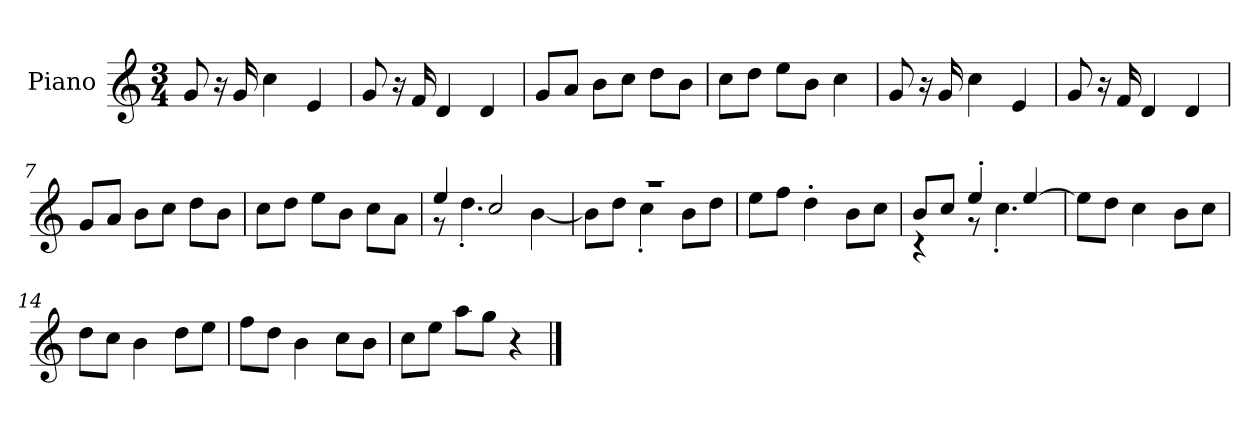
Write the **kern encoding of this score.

**kern
*part1
*staff1
*I"Piano
*I'P-no
*clefG2
*k[]
*M3/4
*MM181
=1
8g/
16r
16g/
4cc\
4e/
=2
8g/
16r
16f/
4d/
4d/
=3
8g/L
8a/J
8b\L
8cc\J
8dd\L
8b\J
=4
8cc\L
8dd\J
8ee\L
8b\J
4cc\
=5
8g/
16r
16g/
4cc\
4e/
=6
8g/
16r
16f/
4d/
4d/
!!LO:LB:g=z
=7
8g/L
8a/J
8b\L
8cc\J
8dd\L
8b\J
=8
8cc\L
8dd\J
8ee\L
8b\J
8cc\L
8a\J
=9
*^
4ee/	8r
.	4.dd'\
2cc/	.
.	[4b\
=10	=10
2.r	8b\L]
.	8dd\J
.	4cc'\
.	8b\L
.	8dd\J
*v	*v
=11
8ee\L
8ff\J
4dd'\
8b\L
8cc\J
=12
*^
8b/L	4r
8cc/J	.
4ee'/	8r
.	4.cc'\
[4ee/	.
*v	*v
=13
8ee\L]
8dd\J
4cc\
8b\L
8cc\J
=14
8dd\L
8cc\J
4b\
8dd\L
8ee\J
!!LO:LB:g=z
=15
8ff\L
8dd\J
4b\
8cc\L
8b\J
=16
8cc\L
8ee\J
8aa\L
8gg\J
4r
==
*-
